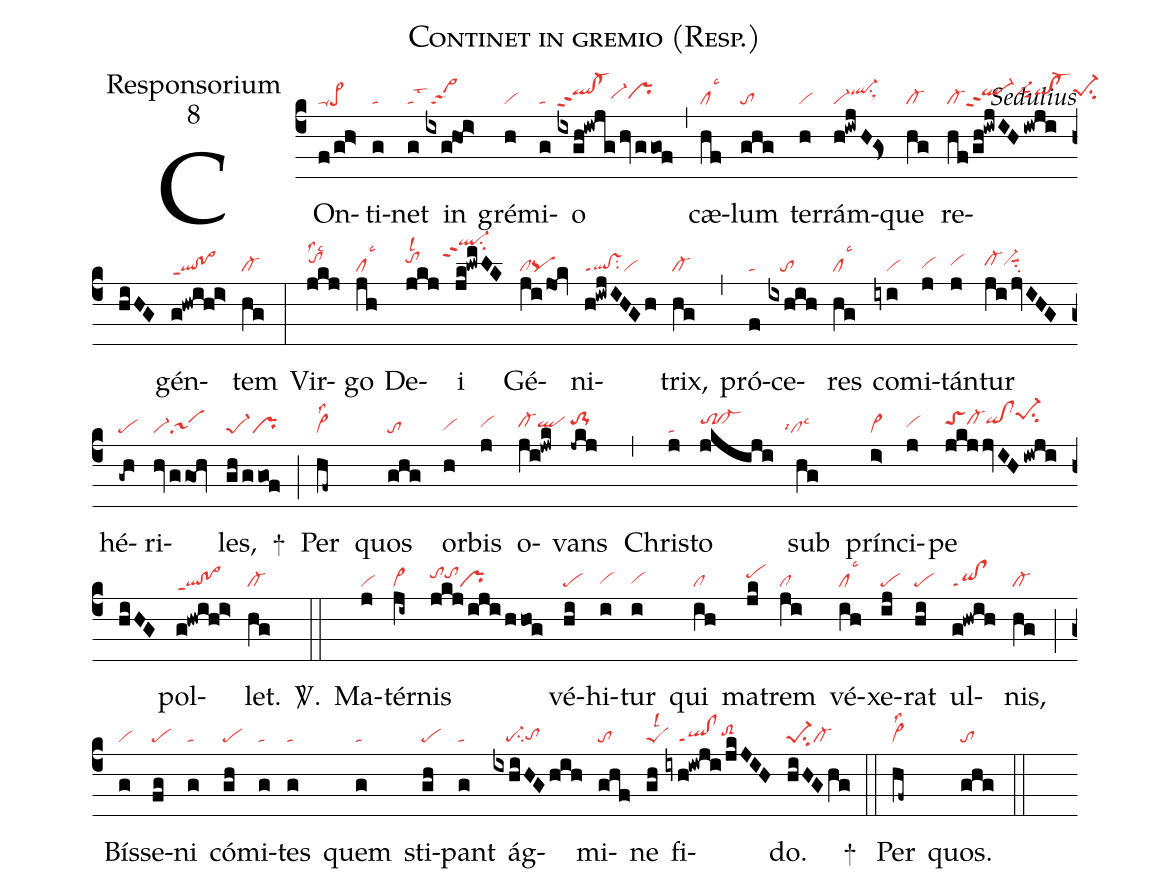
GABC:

name:Continet in gremio (Resp.);
office-part:Responsorium;
mode:8;
commentary:Sedulius;
nabc-lines:1;
%%
(c4)
COn(f/gh>|ta-pe>)ti(g|ta)net(g|ta) in(ixg!ho!i>|```sa>2lst4) gré(h|vi)mi(g|ta)o(ixgh!iwjg/hv/ggof|qlhi!cl-hippt2vi-hhprhh) (,)
cæ(hf|cllsc3)lum(ghg|to) ter(h|vi)rám(h!iwjH!Gs>|vi-ql-hisu1sux1)que(hg|cl-) re(hf/gh!iwjIH/iwji//hiHG|cl-ql-hippt2vi-hisut2qihi!cl-hipe-1hisu2)gén(g!hwih!i>|ql!po>ppt1)tem(hg|cl-) (:)
Vir(jkj|tohilss2lsc2)go(jh|cllsc3) De(jkj|tohilsl2)i(jk!lwmLK|```ql-hpppt2su2) Gé(ji/jOk|clpq)ni(h!iwjIHGh|ql!vsppt1su2vi)trix,(hg|cl-) (,)
pró(f|ta)ce(ixhih|///to)res(hg|cllsc3) com(iyi|///vi)i(j|vihg)tán(j|vihh)tur(ji/jvIHG|cl-hhvi-hhsuu1su2) hé(-gh|pe)ri(hvggOh|vi-sa1)les,(gh/ggof|pe-1pr) +(;)
Per(hf~|vi>lss2) quos(ghg|to) or(h|vihg)bis(j|vihh) o(ji!jwk|cl-hhqlhh)vans(-jkj|to-1hi) (,)
Chris(j|ta)to(jkiji|tohi!cl-hi) sub(hg|```cllsc3lsi4) prín(i>|vi>)ci(j|vihh)pe(jkjjvIH/iwji//hiHG|toShicl-hiqihi!clhipe-1hksu2) pol(g!hwih!i>|ql!po>ppt1)let.(hg|cl-) <sp>V/</sp>.(::)
Ma(j|vi)tér(ji~|vi>)nis(jkj/iji/hhog|tohitohipr) vé(hi|pe)hi(i|vihg)tur(i|vihg) qui(ih|cl) ma(jk|pehi)trem(ji|cl) vé(ih|cllsc3)xe(ij|pe)rat(hi|pe) ul(g!hwih|qi!clppt1)nis,(hg|cl-) (;)
Bís(g|vi)se(fg|pe)ni(g|ta) cóm(gh|pe)i(g|ta)tes(g|ta) quem(g|ta) sti(gh|pe)pant(g|ta) ág(ixhiHGhih|///pe-su2tohg)mi(ghf|to)ne(gh|peSlsl2) fi(iyh!iwji/jkJIH|///ql!clppt1toS2hhsu2)do.(hiHGhg|pe-1su2cl-) +(::)
Per(hf~|vi>lss2) quos.(ghg|to) (::)
